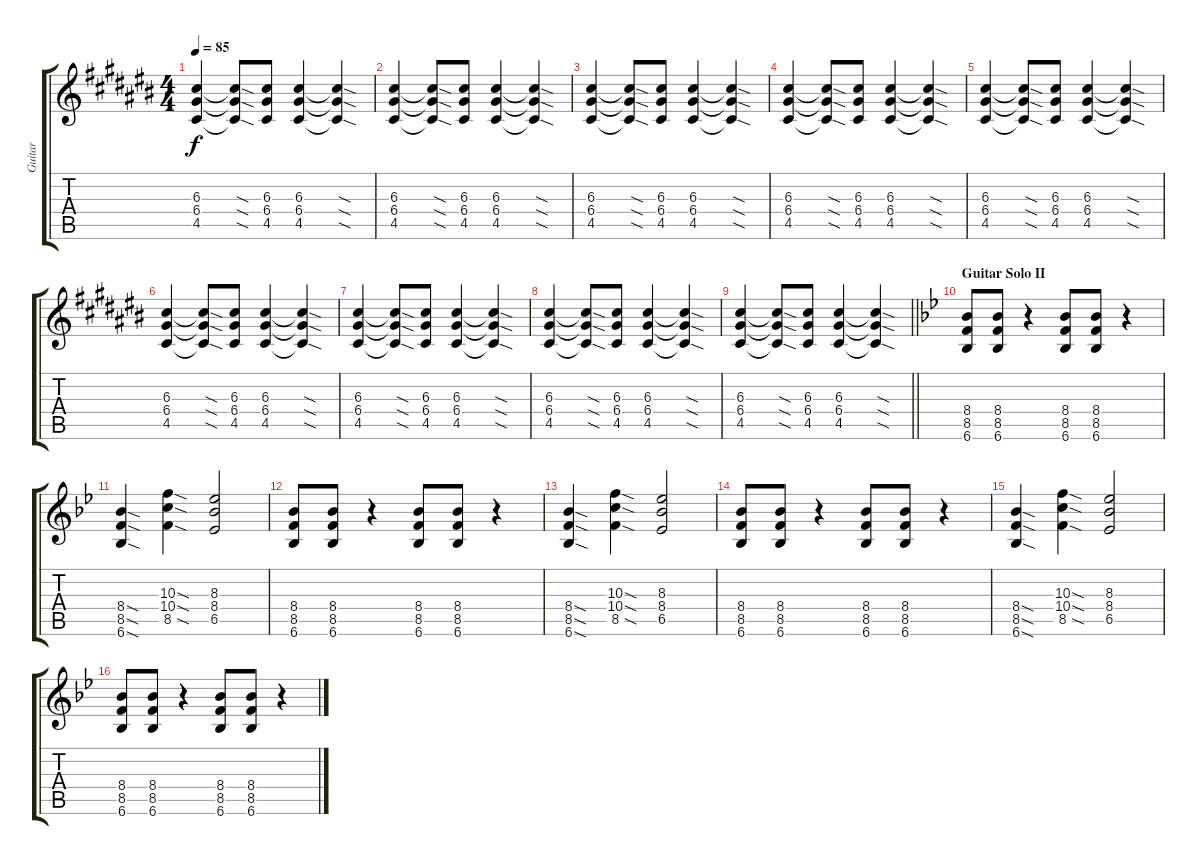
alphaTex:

\track ("Guitar" "Guitar") {instrument overdrivenguitar}
\staff {score tabs}
\tuning (E4 B3 G3 D3 A2 E2) {hide}
\ts (4 4)
\tempo 85
\clef g2
\ks c#
(6.3 6.4 4.5).4{dy f} (6.3{sod t} 6.4{sod t} 4.5{sod t}).8 (6.3 6.4 4.5).8 (6.3 6.4 4.5).4 (6.3{sod t} 6.4{sod t} 4.5{sod t}).4 |
\ks a#minor
(6.3 6.4 4.5).4 (6.3{sod t} 6.4{sod t} 4.5{sod t}).8 (6.3 6.4 4.5).8 (6.3 6.4 4.5).4 (6.3{sod t} 6.4{sod t} 4.5{sod t}).4 |
(6.3 6.4 4.5).4 (6.3{sod t} 6.4{sod t} 4.5{sod t}).8 (6.3 6.4 4.5).8 (6.3 6.4 4.5).4 (6.3{sod t} 6.4{sod t} 4.5{sod t}).4 |
(6.3 6.4 4.5).4 (6.3{sod t} 6.4{sod t} 4.5{sod t}).8 (6.3 6.4 4.5).8 (6.3 6.4 4.5).4 (6.3{sod t} 6.4{sod t} 4.5{sod t}).4 |
\ks c#
(6.3 6.4 4.5).4 (6.3{sod t} 6.4{sod t} 4.5{sod t}).8 (6.3 6.4 4.5).8 (6.3 6.4 4.5).4 (6.3{sod t} 6.4{sod t} 4.5{sod t}).4 |
\ks a#minor
(6.3 6.4 4.5).4 (6.3{sod t} 6.4{sod t} 4.5{sod t}).8 (6.3 6.4 4.5).8 (6.3 6.4 4.5).4 (6.3{sod t} 6.4{sod t} 4.5{sod t}).4 |
(6.3 6.4 4.5).4 (6.3{sod t} 6.4{sod t} 4.5{sod t}).8 (6.3 6.4 4.5).8 (6.3 6.4 4.5).4 (6.3{sod t} 6.4{sod t} 4.5{sod t}).4 |
(6.3 6.4 4.5).4 (6.3{sod t} 6.4{sod t} 4.5{sod t}).8 (6.3 6.4 4.5).8 (6.3 6.4 4.5).4 (6.3{sod t} 6.4{sod t} 4.5{sod t}).4 |
\barLineRight lightlight
\ks c#
(6.3 6.4 4.5).4 (6.3{sod t} 6.4{sod t} 4.5{sod t}).8 (6.3 6.4 4.5).8 (6.3 6.4 4.5).4 (6.3{sod t} 6.4{sod t} 4.5{sod t}).4 |
\section ("" "Guitar Solo II")
\ks bb
(8.4 8.5 6.6).8 (8.4 8.5 6.6).8 r.4 (8.4 8.5 6.6).8 (8.4 8.5 6.6).8 r.4 |
(8.4{sod} 8.5{sod} 6.6{sod}).4 (10.3{sod} 10.4{sod} 8.5{sod}).4 (8.3 8.4 6.5).2 |
(8.4 8.5 6.6).8 (8.4 8.5 6.6).8 r.4 (8.4 8.5 6.6).8 (8.4 8.5 6.6).8 r.4 |
(8.4{sod} 8.5{sod} 6.6{sod}).4 (10.3{sod} 10.4{sod} 8.5{sod}).4 (8.3 8.4 6.5).2 |
(8.4 8.5 6.6).8 (8.4 8.5 6.6).8 r.4 (8.4 8.5 6.6).8 (8.4 8.5 6.6).8 r.4 |
(8.4{sod} 8.5{sod} 6.6{sod}).4 (10.3{sod} 10.4{sod} 8.5{sod}).4 (8.3 8.4 6.5).2 |
(8.4 8.5 6.6).8 (8.4 8.5 6.6).8 r.4 (8.4 8.5 6.6).8 (8.4 8.5 6.6).8 r.4
